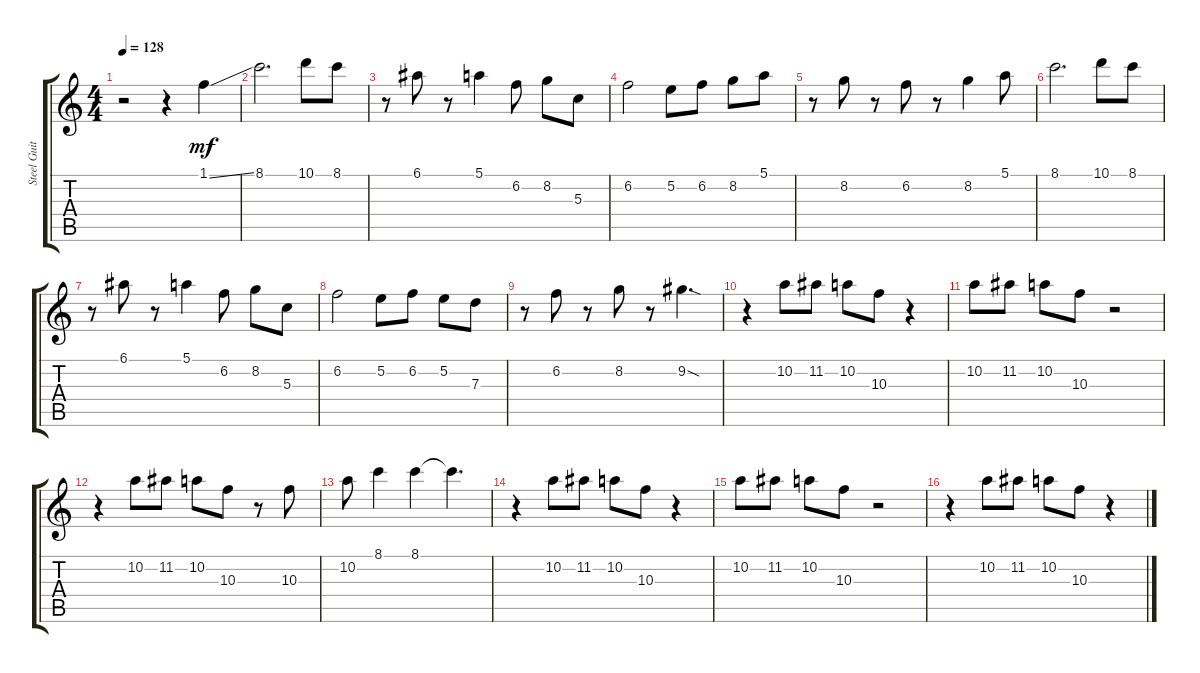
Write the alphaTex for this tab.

\track ("Steel Guitar" "Steel Guit") {instrument acousticguitarsteel}
\staff {score tabs}
\tuning (E4 B3 G3 D3 A2 E2) {hide}
\ts (4 4)
\tempo 128
\clef g2
\ks c
r.2{dy mf instrument acousticguitarsteel} r.4 1.1{ss}.4 |
8.1.2{d} 10.1.8 8.1.8 |
r.8 6.1.8 r.8 5.1.4 6.2.8 8.2.8 5.3.8 |
6.2.2 5.2.8 6.2.8 8.2.8 5.1.8 |
r.8 8.2.8 r.8 6.2.8 r.8 8.2.4 5.1.8 |
8.1.2{d} 10.1.8 8.1.8 |
r.8 6.1.8 r.8 5.1.4 6.2.8 8.2.8 5.3.8 |
6.2.2 5.2.8 6.2.8 5.2.8 7.3.8 |
r.8 6.2.8 r.8 8.2.8 r.8 9.2{sod}.4{d} |
r.4 10.2.8 11.2.8 10.2.8 10.3.8 r.4 |
10.2.8 11.2.8 10.2.8 10.3.8 r.2 |
r.4 10.2.8 11.2.8 10.2.8 10.3.8 r.8 10.3.8 |
10.2.8 8.1.4 8.1.4 8.1{t}.4{d} |
r.4 10.2.8 11.2.8 10.2.8 10.3.8 r.4 |
10.2.8 11.2.8 10.2.8 10.3.8 r.2 |
r.4 10.2.8 11.2.8 10.2.8 10.3.8 r.4
